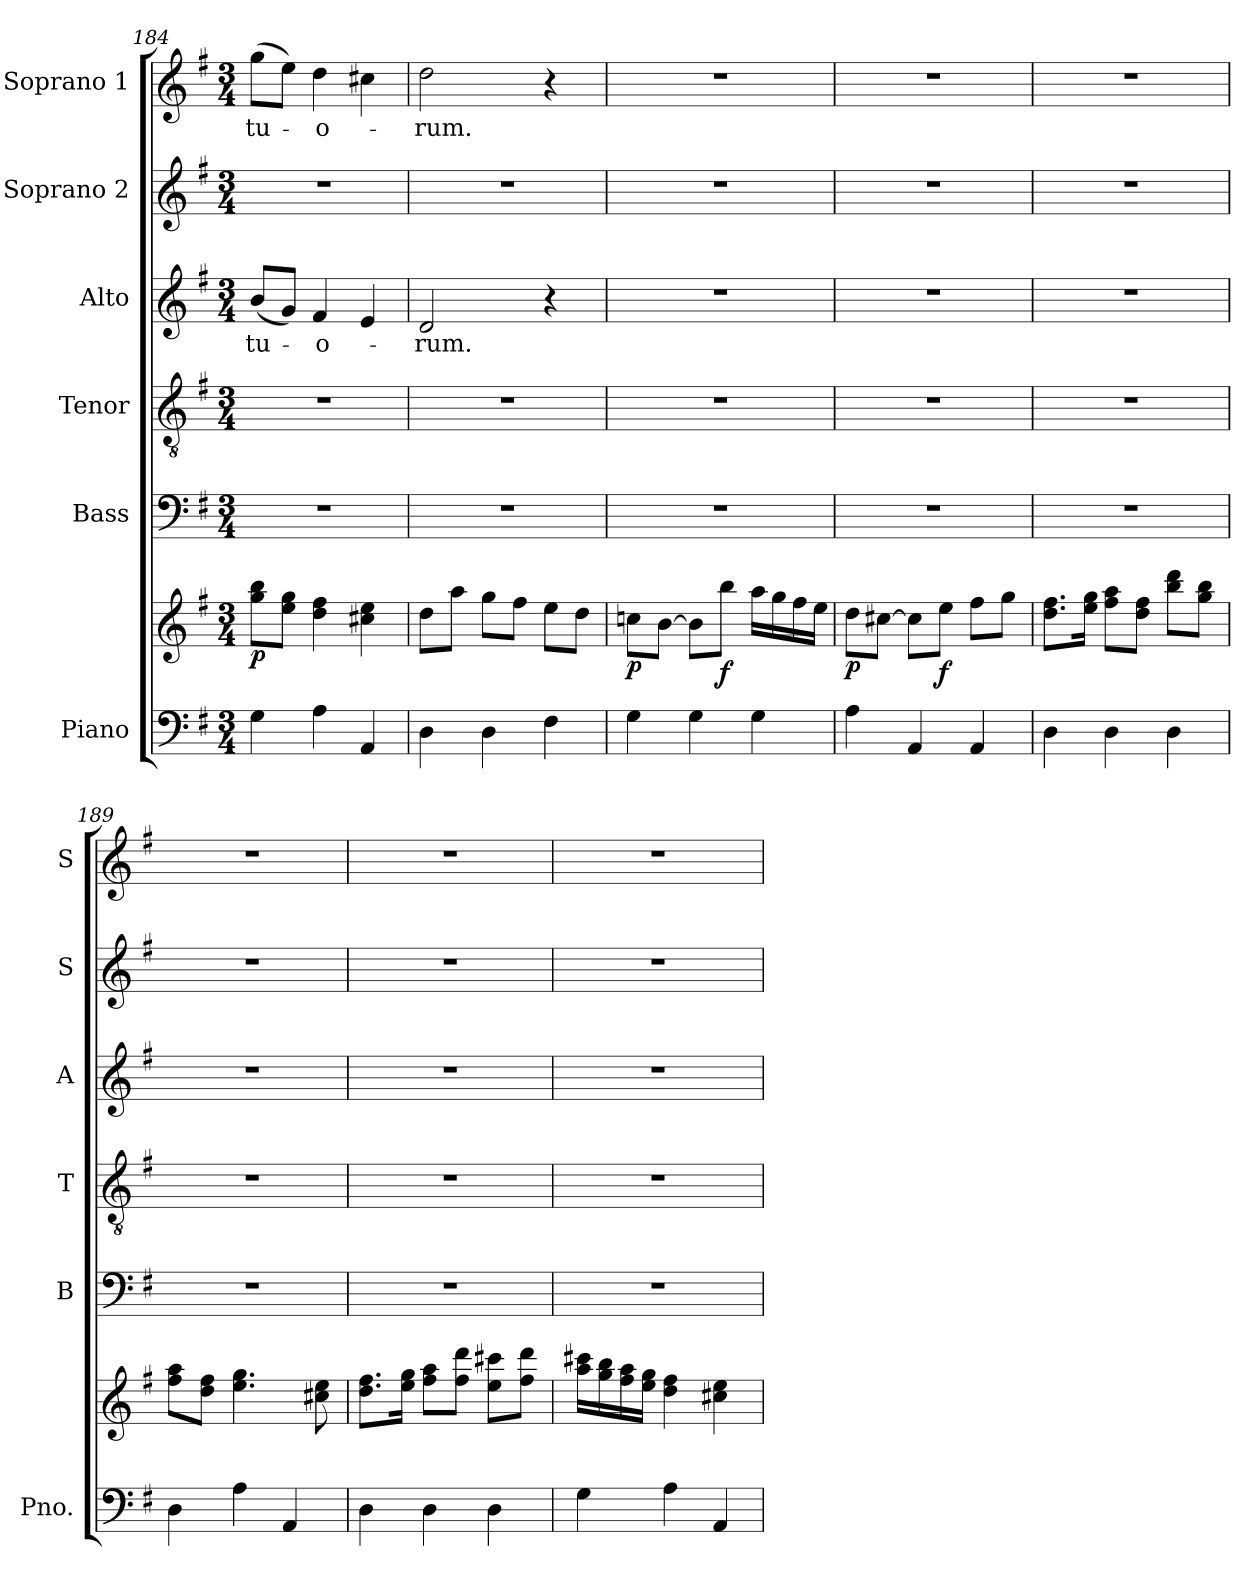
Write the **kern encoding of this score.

**kern	**kern	**dynam	**kern	**kern	**kern	**text	**kern	**kern	**text
*part6	*part6	*part6	*part5	*part4	*part3	*part3	*part2	*part1	*part1
*staff7	*staff6	*staff6/7	*staff5	*staff4	*staff3	*staff3	*staff2	*staff1	*staff1
*I"Piano	*	*	*I"Bass	*I"Tenor	*I"Alto	*	*I"Soprano 2	*I"Soprano 1	*
*I'Pno.	*	*	*I'B	*I'T	*I'A	*	*I'S	*I'S	*
*clefF4	*clefG2	*	*clefF4	*clefGv2	*clefG2	*	*clefG2	*clefG2	*
*k[f#]	*k[f#]	*	*k[f#]	*k[f#]	*k[f#]	*	*k[f#]	*k[f#]	*
*G:	*G:	*	*G:	*G:	*G:	*	*G:	*G:	*
*M3/4	*M3/4	*	*M3/4	*M3/4	*M3/4	*	*M3/4	*M3/4	*
=184	=184	=184	=184	=184	=184	=184	=184	=184	=184
!	!	!LO:DY:b	!	!	!	!LO:LY:b	!	!	!LO:LY:b
4G\	8gg\ 8bb\L	p	2.r	2.r	(<8b/L	tu-	2.r	(8gg\L	tu-
.	8ee\ 8gg\J	.	.	.	8g/J)	.	.	8ee\J)	.
!	!	!	!	!	!	!LO:LY:b	!	!	!LO:LY:b
4A\	4dd\ 4ff#\	.	.	.	4f#/	-o-	.	4dd\	-o-
4AA/	4cc#X\ 4ee\	.	.	.	4e/	.	.	4cc#X\	.
=185	=185	=185	=185	=185	=185	=185	=185	=185	=185
!	!	!	!	!	!	!LO:LY:b	!	!	!LO:LY:b
4D\	8dd\L	.	2.r	2.r	2d/	-rum.	2.r	2dd\	-rum.
.	8aa\J	.	.	.	.	.	.	.	.
4D\	8gg\L	.	.	.	.	.	.	.	.
.	8ff#\J	.	.	.	.	.	.	.	.
4F#\	8ee\L	.	.	.	4r	.	.	4r	.
.	8dd\J	.	.	.	.	.	.	.	.
=186	=186	=186	=186	=186	=186	=186	=186	=186	=186
!	!	!LO:DY:b	!	!	!	!	!	!	!
4G\	8ccn\L	p	2.r	2.r	2.r	.	2.r	2.r	.
.	[8b\J	.	.	.	.	.	.	.	.
4G\	8b\L]	.	.	.	.	.	.	.	.
!	!	!LO:DY:b	!	!	!	!	!	!	!
.	8bb\J	f	.	.	.	.	.	.	.
4G\	16aa\LL	.	.	.	.	.	.	.	.
.	16gg\	.	.	.	.	.	.	.	.
.	16ff#\	.	.	.	.	.	.	.	.
.	16ee\JJ	.	.	.	.	.	.	.	.
!!LO:LB:g=z
=187	=187	=187	=187	=187	=187	=187	=187	=187	=187
!	!	!LO:DY:b	!	!	!	!	!	!	!
4A\	8dd\L	p	2.r	2.r	2.r	.	2.r	2.r	.
.	[8cc#X\J	.	.	.	.	.	.	.	.
4AA/	8cc#\L]	.	.	.	.	.	.	.	.
!	!	!LO:DY:b	!	!	!	!	!	!	!
.	8ee\J	f	.	.	.	.	.	.	.
4AA/	8ff#\L	.	.	.	.	.	.	.	.
.	8gg\J	.	.	.	.	.	.	.	.
=188	=188	=188	=188	=188	=188	=188	=188	=188	=188
4D\	8.dd\ 8.ff#\L	.	2.r	2.r	2.r	.	2.r	2.r	.
.	16ee\ 16gg\Jk	.	.	.	.	.	.	.	.
4D\	8ff#\ 8aa\L	.	.	.	.	.	.	.	.
.	8dd\ 8ff#\J	.	.	.	.	.	.	.	.
4D\	8bb\ 8ddd\L	.	.	.	.	.	.	.	.
.	8gg\ 8bb\J	.	.	.	.	.	.	.	.
=189	=189	=189	=189	=189	=189	=189	=189	=189	=189
4D\	8ff#\ 8aa\L	.	2.r	2.r	2.r	.	2.r	2.r	.
.	8dd\ 8ff#\J	.	.	.	.	.	.	.	.
4A\	4.ee\ 4.gg\	.	.	.	.	.	.	.	.
4AA/	.	.	.	.	.	.	.	.	.
.	8cc#X\ 8ee\	.	.	.	.	.	.	.	.
=190	=190	=190	=190	=190	=190	=190	=190	=190	=190
4D\	8.dd\ 8.ff#\L	.	2.r	2.r	2.r	.	2.r	2.r	.
.	16ee\ 16gg\Jk	.	.	.	.	.	.	.	.
4D\	8ff#\ 8aa\L	.	.	.	.	.	.	.	.
.	8ff#\ 8ddd\J	.	.	.	.	.	.	.	.
4D\	8ee\ 8ccc#X\L	.	.	.	.	.	.	.	.
.	8ff#\ 8ddd\J	.	.	.	.	.	.	.	.
!!LO:PB:g=z
=191	=191	=191	=191	=191	=191	=191	=191	=191	=191
4G\	16aa\ 16ccc#X\LL	.	2.r	2.r	2.r	.	2.r	2.r	.
.	16gg\ 16bb\	.	.	.	.	.	.	.	.
.	16ff#\ 16aa\	.	.	.	.	.	.	.	.
.	16ee\ 16gg\JJ	.	.	.	.	.	.	.	.
4A\	4dd\ 4ff#\	.	.	.	.	.	.	.	.
4AA/	4cc#X\ 4ee\	.	.	.	.	.	.	.	.
=	=	=	=	=	=	=	=	=	=
*-	*-	*-	*-	*-	*-	*-	*-	*-	*-
